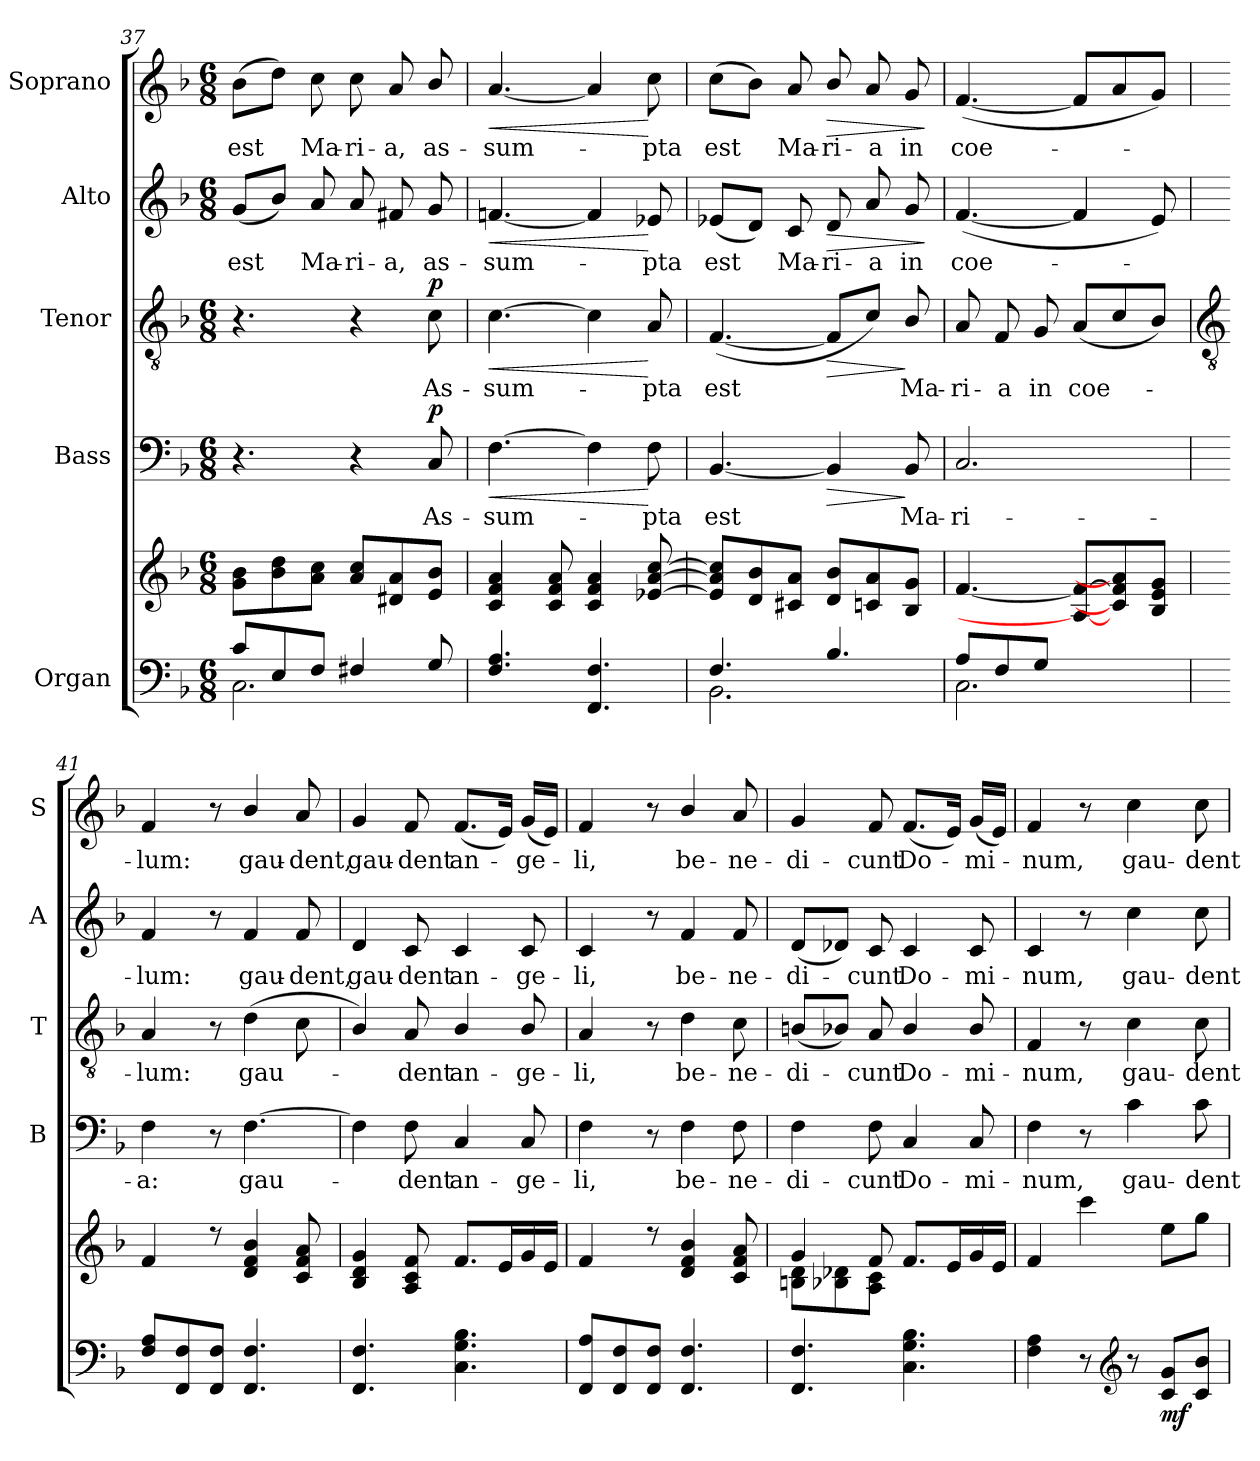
**kern	**kern	**dynam	**kern	**text	**dynam	**kern	**text	**dynam	**kern	**text	**dynam	**kern	**text	**dynam
*part5	*part5	*part5	*part4	*part4	*part4	*part3	*part3	*part3	*part2	*part2	*part2	*part1	*part1	*part1
*staff6	*staff5	*staff5/6	*staff4	*staff4	*staff4	*staff3	*staff3	*staff3	*staff2	*staff2	*staff2	*staff1	*staff1	*staff1
*I"Organ	*	*	*I"Bass	*	*	*I"Tenor	*	*	*I"Alto	*	*	*I"Soprano	*	*
*	*	*	*I'B	*	*	*I'T	*	*	*I'A	*	*	*I'S	*	*
*clefF4	*clefG2	*	*clefF4	*	*	*clefGv2	*	*	*clefG2	*	*	*clefG2	*	*
*k[b-]	*k[b-]	*	*k[b-]	*	*	*k[b-]	*	*	*k[b-]	*	*	*k[b-]	*	*
*F:	*F:	*	*F:	*	*	*F:	*	*	*F:	*	*	*F:	*	*
*M6/8	*M6/8	*	*M6/8	*	*	*M6/8	*	*	*M6/8	*	*	*M6/8	*	*
=37	=37	=37	=37	=37	=37	=37	=37	=37	=37	=37	=37	=37	=37	=37
*^	*	*	*	*	*	*	*	*	*	*	*	*	*	*
*	*^	*	*	*	*	*	*	*	*	*	*	*	*	*	*
!	!	!LO:N:vis=1	!	!	!	!	!	!	!	!	!	!LO:LY:b	!	!	!LO:LY:b	!
8c/L	2.C\	2.ryy	8g 8b-L	.	4.r	.	.	4.r	.	.	(<8gL	est	.	(>8b-L	est	.
8E/	.	.	8b- 8dd	.	.	.	.	.	.	.	8b-J)	.	.	8ddJ)	.	.
!	!	!	!	!	!	!	!	!	!	!	!	!LO:LY:b	!	!	!LO:LY:b	!
8F/J	.	.	8a 8ccJ	.	.	.	.	.	.	.	8a	Ma-	.	8cc	Ma-	.
!	!	!	!	!	!	!	!	!	!	!	!	!LO:LY:b	!	!	!LO:LY:b	!
4F#X/	.	.	8a 8ccL	.	4r	.	.	4r	.	.	8a	-ri-	.	8cc	-ri-	.
!	!	!	!	!	!	!	!	!	!	!	!	!LO:LY:b	!	!	!LO:LY:b	!
.	.	.	8d#X 8a	.	.	.	.	.	.	.	8f#X	-a,	.	8a	-a,	.
!	!	!	!	!	!	!LO:LY:b	!LO:DY:b	!	!LO:LY:b	!LO:DY:b	!	!LO:LY:b	!	!	!LO:LY:b	!
8G/	.	.	8e 8b-J	.	8C	As-	p	8c	As-	p	8g	as-	.	8b-/	as-	.
*	*v	*v	*	*	*	*	*	*	*	*	*	*	*	*	*	*
=38	=38	=38	=38	=38	=38	=38	=38	=38	=38	=38	=38	=38	=38	=38	=38
*	*	*^	*	*	*	*	*	*	*	*	*	*	*	*	*
!	!LO:N:vis=1	!	!LO:N:vis=1	!	!	!LO:LY:b	!LO:HP:b	!	!LO:LY:b	!LO:HP:b	!	!LO:LY:b	!LO:HP:b	!	!LO:LY:b	!LO:HP:b
4.F 4.A	2.ryy	4c 4f 4a	2.ryy	.	[4.F	-sum-	<	[4.c	-sum-	<	[4.fn	-sum-	<	[4.a	-sum-	<
.	.	8c 8f 8a	.	.	.	.	.	.	.	.	.	.	.	.	.	.
4.FF 4.F	.	4c 4f 4a	.	.	4F]	.	.	4c]	.	.	4f]	.	.	4a]	.	.
!	!	!	!	!	!	!LO:LY:b	!	!	!LO:LY:b	!	!	!LO:LY:b	!	!	!LO:LY:b	!
.	.	[8e-X [8a [8cc	.	.	8F	-pta	[	8A	pta	[	8e-X	pta	[	8cc	pta	[
*	*	*v	*v	*	*	*	*	*	*	*	*	*	*	*	*	*
=39	=39	=39	=39	=39	=39	=39	=39	=39	=39	=39	=39	=39	=39	=39	=39
*	*^	*	*	*	*	*	*	*	*	*	*	*	*	*	*
!	!	!LO:N:vis=1	!	!	!	!LO:LY:b	!	!	!LO:LY:b	!	!	!LO:LY:b	!	!	!LO:LY:b	!
4.F/	2.BB-\	2.ryy	8e-] 8a] 8cc]L	.	[4.BB-	est	.	(<[4.F	est	.	(<8e-XL	est	.	(>8ccL	est	.
.	.	.	8d 8b-	.	.	.	.	.	.	.	8dJ)	.	.	8b-J)	.	.
!	!	!	!	!	!	!	!	!	!	!	!	!LO:LY:b	!	!	!LO:LY:b	!
.	.	.	8c#X 8aJ	.	.	.	.	.	.	.	8c	Ma-	.	8a	Ma-	.
!	!	!	!	!	!	!	!LO:HP:b	!	!	!LO:HP:b	!	!LO:LY:b	!LO:HP:b	!	!LO:LY:b	!LO:HP:b
4.B-/	.	.	8d 8b-L	.	4BB-]	.	>	8FL]	.	>	8d	-ri-	>	8b-/	-ri-	>
!	!	!	!	!	!	!	!	!	!	!	!	!LO:LY:b	!	!	!LO:LY:b	!
.	.	.	8cn 8a	.	.	.	.	8cJ)	.	.	8a	-a	.	8a	-a	.
!	!	!	!	!	!	!LO:LY:b	!	!	!LO:LY:b	!	!	!LO:LY:b	!	!	!LO:LY:b	!
.	.	.	8B- 8gJ	.	8BB-	Ma-	]	8B-/	Ma-	]	8g	in	.	8g	in	.
*v	*v	*v	*	*	*	*	*	*	*	*	*	*	*	*	*	*
.	.	.	.	.	.	.	.	.	.	.	]	.	.	]
=40	=40	=40	=40	=40	=40	=40	=40	=40	=40	=40	=40	=40	=40	=40
*^	*	*	*	*	*	*	*	*	*	*	*	*	*	*
*	*^	*	*	*	*	*	*	*	*	*	*	*	*	*	*
!	!	!LO:N:vis=1	!	!	!	!LO:LY:b	!	!	!LO:LY:b	!	!	!LO:LY:b	!	!	!LO:LY:b	!
*	*	*	*^	*	*	*	*	*	*	*	*	*	*	*	*	*
8A/L	2.C\	2.ryy	[4.f	4.ryy	.	2.C	-ri-	.	8A	-ri-	.	(<[4.f	coe-	.	(<[4.f	coe-	.
!	!	!	!	!	!	!	!	!	!	!LO:LY:b	!	!	!	!	!	!	!
8F/	.	.	.	.	.	.	.	.	8F	-a	.	.	.	.	.	.	.
!	!	!	!	!	!	!	!	!	!	!LO:LY:b	!	!	!	!	!	!	!
8G/J	.	.	.	.	.	.	.	.	8G	in	.	.	.	.	.	.	.
!	!	!	!	!	!	!	!	!	!	!LO:LY:b	!	!	!	!	!	!	!
4.ryy	.	.	8A_ 8f_L	4.ryy	.	.	.	.	(<8A/L	coe-	.	4f]	.	.	8fL]	.	.
.	.	.	8c] 8f] 8a]	.	.	.	.	.	8c/	.	.	.	.	.	8a	.	.
.	.	.	8B- 8e 8gJ	.	.	.	.	.	8B-/J)	.	.	8e)	.	.	8gJ)	.	.
*v	*v	*v	*	*	*	*	*	*	*	*	*	*	*	*	*	*	*
!!LO:LB:g=z
=41	=41	=41	=41	=41	=41	=41	=41	=41	=41	=41	=41	=41	=41	=41	=41
*	*	*	*	*	*	*	*clefGv2	*	*	*	*	*	*	*	*
!	!	!LO:N:vis=1	!	!	!LO:LY:b	!	!	!LO:LY:b	!	!	!LO:LY:b	!	!	!LO:LY:b	!
8F 8AL	4f	2.ryy	.	4F	-a:	.	4A	lum:	.	4f	lum:	.	4f	lum:	.
8FF 8F	.	.	.	.	.	.	.	.	.	.	.	.	.	.	.
8FF 8FJ	8r	.	.	8r	.	.	8r	.	.	8r	.	.	8r	.	.
!	!	!	!	!	!LO:LY:b	!	!	!LO:LY:b	!	!	!LO:LY:b	!	!	!LO:LY:b	!
4.FF 4.F	4d 4f 4b-	.	.	[4.F	gau-	.	(>4d	gau-	.	4f	gau-	.	4b-/	gau-	.
!	!	!	!	!	!	!	!	!	!	!	!LO:LY:b	!	!	!LO:LY:b	!
.	8c 8f 8a	.	.	.	.	.	8c	.	.	8f	-dent,	.	8a	-dent,	.
=42	=42	=42	=42	=42	=42	=42	=42	=42	=42	=42	=42	=42	=42	=42	=42
!	!	!	!	!	!	!	!	!	!	!	!LO:LY:b	!	!	!LO:LY:b	!
4.FF 4.F	4B- 4d 4g	4.ryy	.	4F]	.	.	4B-/)	.	.	4d	gau-	.	4g	gau-	.
!	!	!	!	!	!LO:LY:b	!	!	!LO:LY:b	!	!	!LO:LY:b	!	!	!LO:LY:b	!
.	8A 8c 8f	.	.	8F	dent	.	8A	dent	.	8c	-dent	.	8f	-dent	.
!	!	!	!	!	!LO:LY:b	!	!	!LO:LY:b	!	!	!LO:LY:b	!	!	!LO:LY:b	!
4.C 4.G 4.B-	8.fL	4.ryy	.	4C	an-	.	4B-/	an-	.	4c	an-	.	(<8.fL	an-	.
.	16eL	.	.	.	.	.	.	.	.	.	.	.	16eJ)	.	.
!	!	!	!	!	!LO:LY:b	!	!	!LO:LY:b	!	!	!LO:LY:b	!	!	!LO:LY:b	!
.	16g	.	.	8C	-ge-	.	8B-/	-ge-	.	8c	-ge-	.	(<16gLL	ge-	.
.	16eJJ	.	.	.	.	.	.	.	.	.	.	.	16eJJ)	.	.
=43	=43	=43	=43	=43	=43	=43	=43	=43	=43	=43	=43	=43	=43	=43	=43
!	!	!LO:N:vis=1	!	!	!LO:LY:b	!	!	!LO:LY:b	!	!	!LO:LY:b	!	!	!LO:LY:b	!
8FF 8AL	4f	2.ryy	.	4F	-li,	.	4A	-li,	.	4c	-li,	.	4f	li,	.
8FF 8F	.	.	.	.	.	.	.	.	.	.	.	.	.	.	.
8FF 8FJ	8r	.	.	8r	.	.	8r	.	.	8r	.	.	8r	.	.
!	!	!	!	!	!LO:LY:b	!	!	!LO:LY:b	!	!	!LO:LY:b	!	!	!LO:LY:b	!
4.FF 4.F	4d 4f 4b-	.	.	4F	be-	.	4d	be-	.	4f	be-	.	4b-/	be-	.
!	!	!	!	!	!LO:LY:b	!	!	!LO:LY:b	!	!	!LO:LY:b	!	!	!LO:LY:b	!
.	8c 8f 8a	.	.	8F	-ne-	.	8c	-ne-	.	8f	-ne-	.	8a	-ne-	.
=44	=44	=44	=44	=44	=44	=44	=44	=44	=44	=44	=44	=44	=44	=44	=44
!	!	!	!	!	!LO:LY:b	!	!	!LO:LY:b	!	!	!LO:LY:b	!	!	!LO:LY:b	!
4.FF 4.F	4g	8Bn\ 8d\L	.	4F	-di-	.	(<8Bn/L	-di-	.	(<8dL	-di-	.	4g	-di-	.
.	.	8B-X\ 8d-X\	.	.	.	.	8B-X/J)	.	.	8d-XJ)	.	.	.	.	.
!	!	!	!	!	!LO:LY:b	!	!	!LO:LY:b	!	!	!LO:LY:b	!	!	!LO:LY:b	!
.	8f	8A\ 8c\J	.	8F	-cunt	.	8A	cunt	.	8c	cunt	.	8f	-cunt	.
!	!	!	!	!	!LO:LY:b	!	!	!LO:LY:b	!	!	!LO:LY:b	!	!	!LO:LY:b	!
4.C 4.G 4.B-	8.fL	4.ryy	.	4C	Do-	.	4B-/	Do-	.	4c	Do-	.	(<8.fL	Do-	.
.	16eL	.	.	.	.	.	.	.	.	.	.	.	16eJ)	.	.
!	!	!	!	!	!LO:LY:b	!	!	!LO:LY:b	!	!	!LO:LY:b	!	!	!LO:LY:b	!
.	16g	.	.	8C	-mi-	.	8B-/	-mi-	.	8c	-mi-	.	(<16gLL	mi-	.
.	16eJJ	.	.	.	.	.	.	.	.	.	.	.	16eJJ)	.	.
=45	=45	=45	=45	=45	=45	=45	=45	=45	=45	=45	=45	=45	=45	=45	=45
!	!	!	!	!	!LO:LY:b	!	!	!LO:LY:b	!	!	!LO:LY:b	!	!	!LO:LY:b	!
4F 4A	4f	4ryy	.	4F	-num,	.	4F	-num,	.	4c	-num,	.	4f	num,	.
8r	4ccc	8ryy	.	8r	.	.	8r	.	.	8r	.	.	8r	.	.
*clefG2	*	*	*	*	*	*	*	*	*	*	*	*	*	*	*
!	!	!	!	!	!LO:LY:b	!	!	!LO:LY:b	!	!	!LO:LY:b	!	!	!LO:LY:b	!
8r	.	4.ryy	.	4c	gau-	.	4c	gau-	.	4cc	gau-	.	4cc	gau-	.
!	!	!	!LO:DY:b=2	!	!	!	!	!	!	!	!	!	!	!	!
8c 8gL	8ee\L	.	mf	.	.	.	.	.	.	.	.	.	.	.	.
!	!	!	!	!	!LO:LY:b	!	!	!LO:LY:b	!	!	!LO:LY:b	!	!	!LO:LY:b	!
8c 8b-J	8gg\J	.	.	8c	-dent	.	8c	-dent	.	8cc	-dent	.	8cc	-dent	.
*	*v	*v	*	*	*	*	*	*	*	*	*	*	*	*	*
=	=	=	=	=	=	=	=	=	=	=	=	=	=	=
*-	*-	*-	*-	*-	*-	*-	*-	*-	*-	*-	*-	*-	*-	*-
